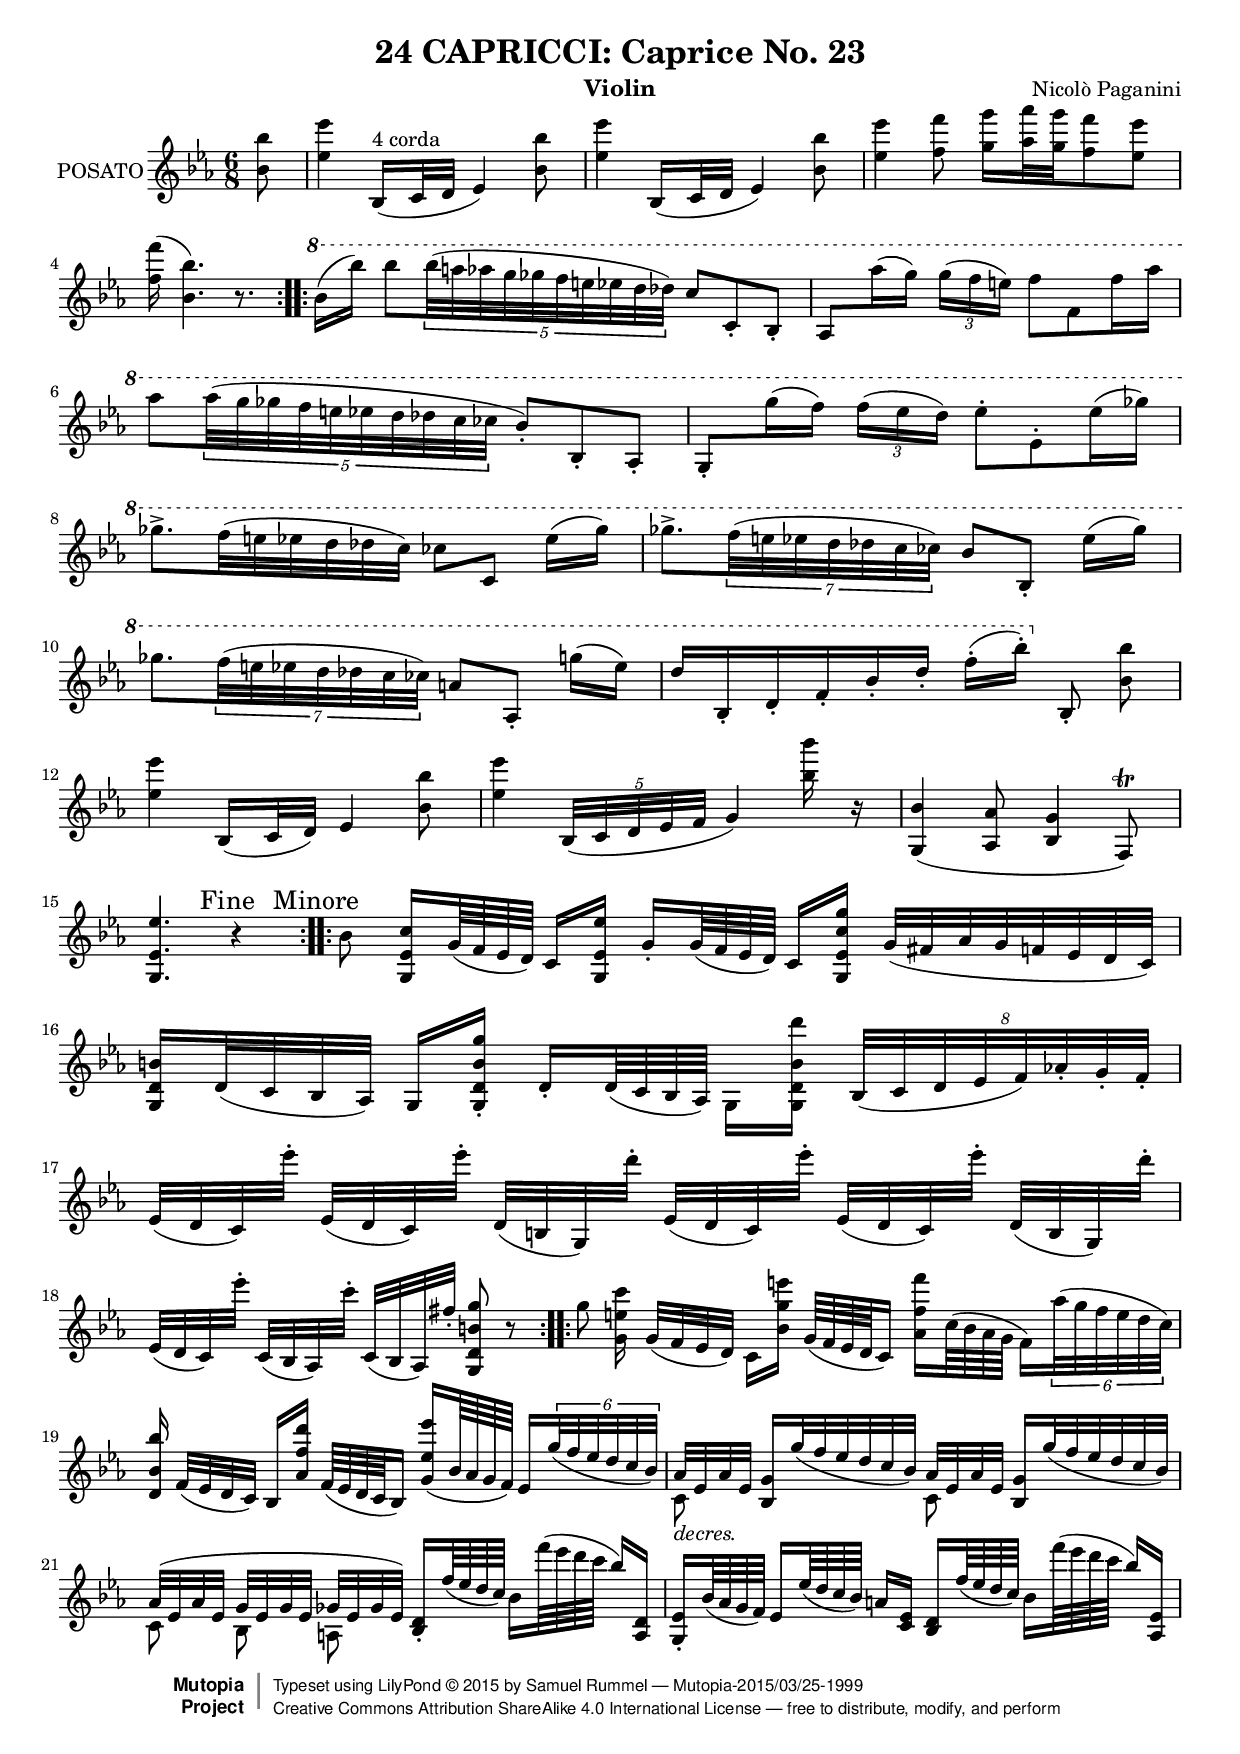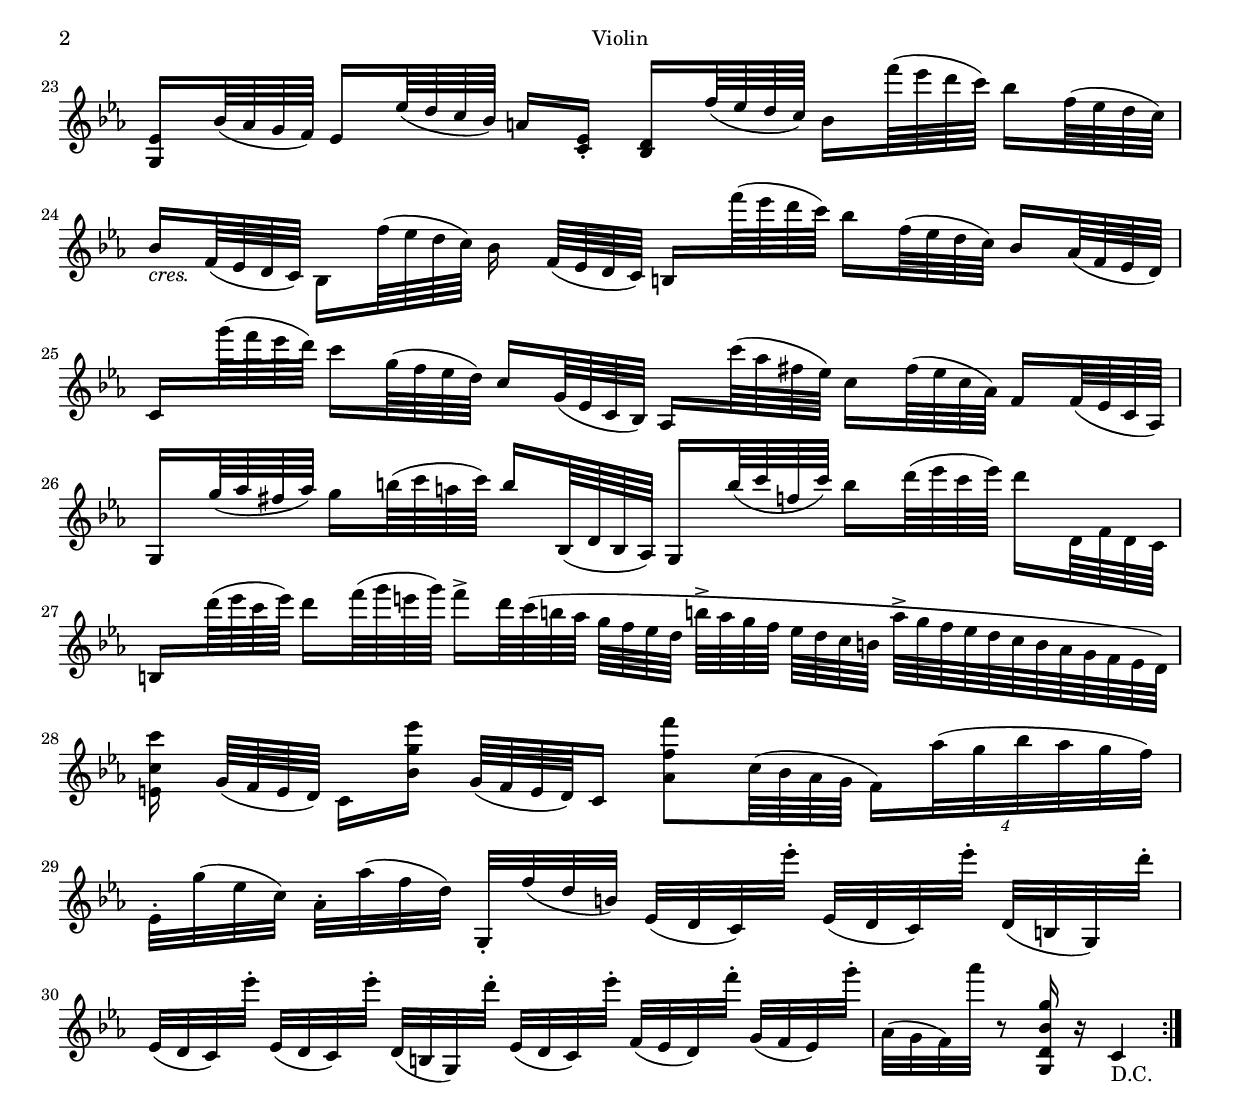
\version "2.18.2"
\include "articulate.ly"
\include "english.ly"

\header {
	title = "24 CAPRICCI: Caprice No. 23"
	composer = "Nicolò Paganini"
	instrument = "Violin"
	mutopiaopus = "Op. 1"
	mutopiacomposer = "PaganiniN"
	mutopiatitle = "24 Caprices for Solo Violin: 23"
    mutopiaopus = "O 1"

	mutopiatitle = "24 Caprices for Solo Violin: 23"
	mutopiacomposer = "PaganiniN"
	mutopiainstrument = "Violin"
	date = "1836"
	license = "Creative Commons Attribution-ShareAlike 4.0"
%	source = "IMSLP (http://imslp.org/wiki/Special:ImagefromIndex/29587)"
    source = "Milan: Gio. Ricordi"
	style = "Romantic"
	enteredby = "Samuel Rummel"
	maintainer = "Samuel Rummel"
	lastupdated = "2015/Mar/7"

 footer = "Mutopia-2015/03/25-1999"
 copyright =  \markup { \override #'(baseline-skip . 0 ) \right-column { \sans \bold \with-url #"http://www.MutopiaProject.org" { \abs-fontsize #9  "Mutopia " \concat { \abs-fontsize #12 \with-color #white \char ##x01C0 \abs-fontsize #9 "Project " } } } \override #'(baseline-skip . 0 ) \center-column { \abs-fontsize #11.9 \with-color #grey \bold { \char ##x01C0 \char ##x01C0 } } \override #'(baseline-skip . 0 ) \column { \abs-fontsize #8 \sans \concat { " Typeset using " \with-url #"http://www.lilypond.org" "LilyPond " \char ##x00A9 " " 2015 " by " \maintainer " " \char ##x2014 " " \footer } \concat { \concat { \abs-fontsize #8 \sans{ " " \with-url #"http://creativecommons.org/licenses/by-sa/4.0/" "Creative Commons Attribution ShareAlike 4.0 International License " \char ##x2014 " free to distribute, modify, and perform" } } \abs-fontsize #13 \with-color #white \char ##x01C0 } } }
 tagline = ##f
}

#(set-global-staff-size 18)

mBreak = {}
%mBreak = { \break }
%%---BEGIN MUSIC-------------------------------------------------------------

global = { \key ef \major \time 6/8 }

music = \relative b' {

\repeat volta 2 {
	% using this instead of \partial to fix warning caused by \unfoldReapeats in MIDI block
	%\set Score.currentBarNumber = #1
	\set Timing.measurePosition = #(ly:make-moment -1 8) < bf bf' >8 |
	< ef ef' >4 bf,16^"4 corda" (c32 d ef4) < bf' bf' >8 |
	< ef ef' >4 bf,16           (c32 d ef4) < bf' bf' >8 |
	< ef ef' >4 < f f' >8 < g g' >16 < af af' >32 < g g' > < f f' >8 < ef ef' > |
	< f f' >16 (< bf bf, >4.) r8.
	}
\repeat volta 2 {
\ottava #1
\stemDown
\set Timing.measurePosition = #(ly:make-moment -1 8) bf16 (bf') |
bf8 \tuplet 5/4 { bf32 ( a af g gf f e ef d df ) } \stemUp c8 [c,-. bf-.] |

\mBreak %line 2
af8 [\stemDown af''16(g)] \tuplet 3/2 {g16(f e)} f8 [f, f'16 af] |
af8 \tuplet 5/4 { af32( g gf f e ef d df c cf  } \stemUp bf8-.)  bf,-. af-. |
g8-. [\stemDown g''16(f)] \tuplet 3/2 {f16(ef d)} ef8-. [ef,-. ef'16(gf)] |
gf8.->  f32 ( e ef d df c )  cf8 [\stemUp c,] \stemDown ef'16 (gf)  |

\mBreak %line 3
\stemNeutral
gf8.-> \tuplet 7/6 { f32 ( e ef d df c cf ) } bf8[bf,-.] ef'16[(gf)] |
gf8.  \tuplet 7/6 { f32 ( e ef d df c cf ) } a8 af,-. g''16[(ef)] |

d16 [bf,-. d-. f-. bf-. d-.] f-.[(bf-.)]
\ottava #0 \autoBeamOff bf,,,8-. < bf' bf' > | \autoBeamOn
< ef ef' >4 bf,16 [(c32 d)] ef4 < bf' bf' >8 |
< ef ef' >4 \tuplet 5/4 { bf,32(c d ef f } g4)  < bf' bf' >16 r |

\mBreak %line 4
< g,, bf' >4 (< af af' >8 < bf g' >4 f8\trill) |
< g ef' ef' >4.
\mark "Fine" r4
}}

%%---------------------------------------------------------------------------
minore = \relative b {
\repeat volta 2 {
\mark "Minore"
\set Timing.measurePosition = #(ly:make-moment -1 8) bf'8|
< g, ef' c' >16 [g'64 (f ef d)] c16 [< g ef' ef' >]
g'16-. [g64 (f ef d)] c16 [< g ef' c' g' >]
g'32 (fs af g f ef d c) |

< g d' b' >16 [d'32 (c bf af)] g16 [< g d' b' g' >16-.]
d'16-. [d64 (c bf af)] g16 [< g d' b' d' >]
\tuplet 8/6 { bf32 (c d ef f) af!-. g-. f-. } |

\mBreak %line 5
\stemUp ef32 [(d c) \stemDown ef''-.]
\stemUp ef,,32 [(d c) \stemDown ef''-.]
\stemUp d,,32 [(b g) \stemDown d'''-.]
\stemUp ef,,32 [(d c) \stemDown ef''-.]
\stemUp ef,,32 [(d c) \stemDown ef''-.]
\stemUp d,,32 [(b g) \stemDown d'''-.]	|

\stemUp ef,,32 [(d c) \stemDown ef''-.]
\stemUp c,,32 [(bf af) \stemDown c''-.]
\stemNeutral c,,32 [(bf af)  fs''-.]
%\stemUp c,,32 [(bf af) \stemDown fs''-.] % causes beam slope warning
< g,, d' b' g' >8 r
}

%%---------------------------------------------------------------------------
\repeat volta 2 {
\set Timing.measurePosition = #(ly:make-moment -1 8) g''8|
< g, e' c' >16 g32 [(f ef d)] c16 [< b' g' e' >]
g64 [(f ef d c16)] < af' fs' f' >16 [c64 (b af g] f16) \tuplet 6/4 { af'32 (g fs e d c)}|

\mBreak %line 6		(decres.)
\stemUp
< d, bf' bf' >16 f32 [(ef d c)] bf16 < af' f' d' >
f64 [(ef d c bf16)] < g' ef' ef' >16 [( bf64 af g f )]
ef16 \tuplet 6/4 {g'32 (f ef d c bf)} |

<<	{ \stemDown \autoBeamOff c,8_\markup {\italic "decres."} s4 c8 s4 c8 bf a } \\
	{ \stemUp \autoBeamOn af'32 [ef af ef]
		< bf g' >16 g''32( f ef d c bf )
		af [ef af ef]
		< bf g' >16 g''32( f ef d c bf )
		\slurUp
		af32 ([ef af ef] g ef g ef gf [ef gf ef])
		\slurNeutral
		< bf d >16-. [f''64 (ef d c)]
  }
>>
\stemNeutral
bf16 f''64 ( ef d c bf16)  [< d,, a >] |

< g, ef' >16-. bf'64 (af g f) ef16 [ef'64 (d c bf)] a16 [< ef c >]
< bf d >16 f''64(ef d c) bf16 [f''64(ef d c] bf16) < ef,, af, > |

\mBreak	%line 7 (cres.)
< ef g, >16 bf'64 (af g f) ef16 [ ef'64 (d c bf)] a16 [< ef c >-.]
< bf d >16 f''64 (ef d c) bf16 [ f''64( ef d c)] bf16 f64(ef d c) |

bf16_\markup {\italic "cres."} f64(ef d c) \stemDown bf16 [ f''64( ef d c)] bf16 \stemUp
f64[(ef d c)] b16 [ \stemNeutral f'''64(ef d c)] bf16 f64 (ef d c) bf16 [af64(f ef d)] |

\mBreak %line 8 (3rd from bottom)
\stemUp c16 \stemDown g'''64(f ef d)  c16 [g64(f ef d)]
\stemUp c16 g64(ef c bf) af16 [\stemDown c''64(af fs ef)] c16 [fs64(ef c af)]
\stemUp f16 f64(ef c af) |

\stemNeutral	% no good beam slope walning
g16 [g''64 ( af fs af )] g16 b64( c a c ) b16 [bf,,64(d bf af)]
g16 [ b''64(c f, c')] b16 d64(ef c ef) d16 [ d,,64 f d c ] |
%g16 [\stemDown g''64 ( af fs af )] g16 b64( c a c ) b16 [\stemUp bf,,64(d bf af)]
%g16 [\stemDown b''64(c f, c')] b16 d64(ef c ef) d16 [ d,,64 f d c ] |

\mBreak	%line 8
\stemUp b16\stemDown d''64( ef c ef)
d16 [f64 ( g e g )]
f16-> d64 c ( b af	g [f ef d]	b'!-> af g f		ef [d c b]	af'-> g f ef d c b af g f ef d ) |

< e c' c' >16 \stemNeutral g64[(f e d)]
c16 [< bf' g' ef' >] g64[( f e d ) c16]
< af' f' f' >8 [ c64 (bf af g] \tuplet 4/3 { f16 ) af'32 (g bf af g f) }|

\autoBeamOn
\mBreak	%LAST LINE
ef,32-. g'(ef c)
af32-. [af'(f d)]
g,,32-. f''(d b)

\stemUp ef,[(d c) \stemDown ef''-.]
\stemUp ef,,[(d c) \stemDown ef''-.]
\stemUp d,,[(b g) \stemDown d'''-.]	|

\stemUp ef,,[(d c) \stemDown ef''-.]
\stemUp ef,,[(d c) \stemDown ef''-.]
\stemUp d,,[(b g) \stemDown d'''-.]
\stemUp ef,,[(d c) \stemDown ef''-.]
\stemUp f,,[(ef d) \stemDown f''-.]
\stemUp g,,[(f ef) \stemDown g''-.]
%LAST MEASURE
af,,32(g f) af'' r8
\stemUp < g,,, d' bf' g'>16 r c4_"D.C."
}
%%---------------------------------------------------------------------------
} %end \music

%%---------------------------------------------------------------------------
\score {
	\new Staff {
	\set Staff.instrumentName = "POSATO"
        \global
		\music
		\minore
	}
	\layout {}
}
%%---------------------------------------------------------------------------
\score {
	\new Staff {
		\set Staff.midiInstrument = "violin"
        \global
		\unfoldRepeats \articulate {
			\music
			\minore
		}
		\articulate \music
	}
	\midi { \tempo 4=86 }
}
